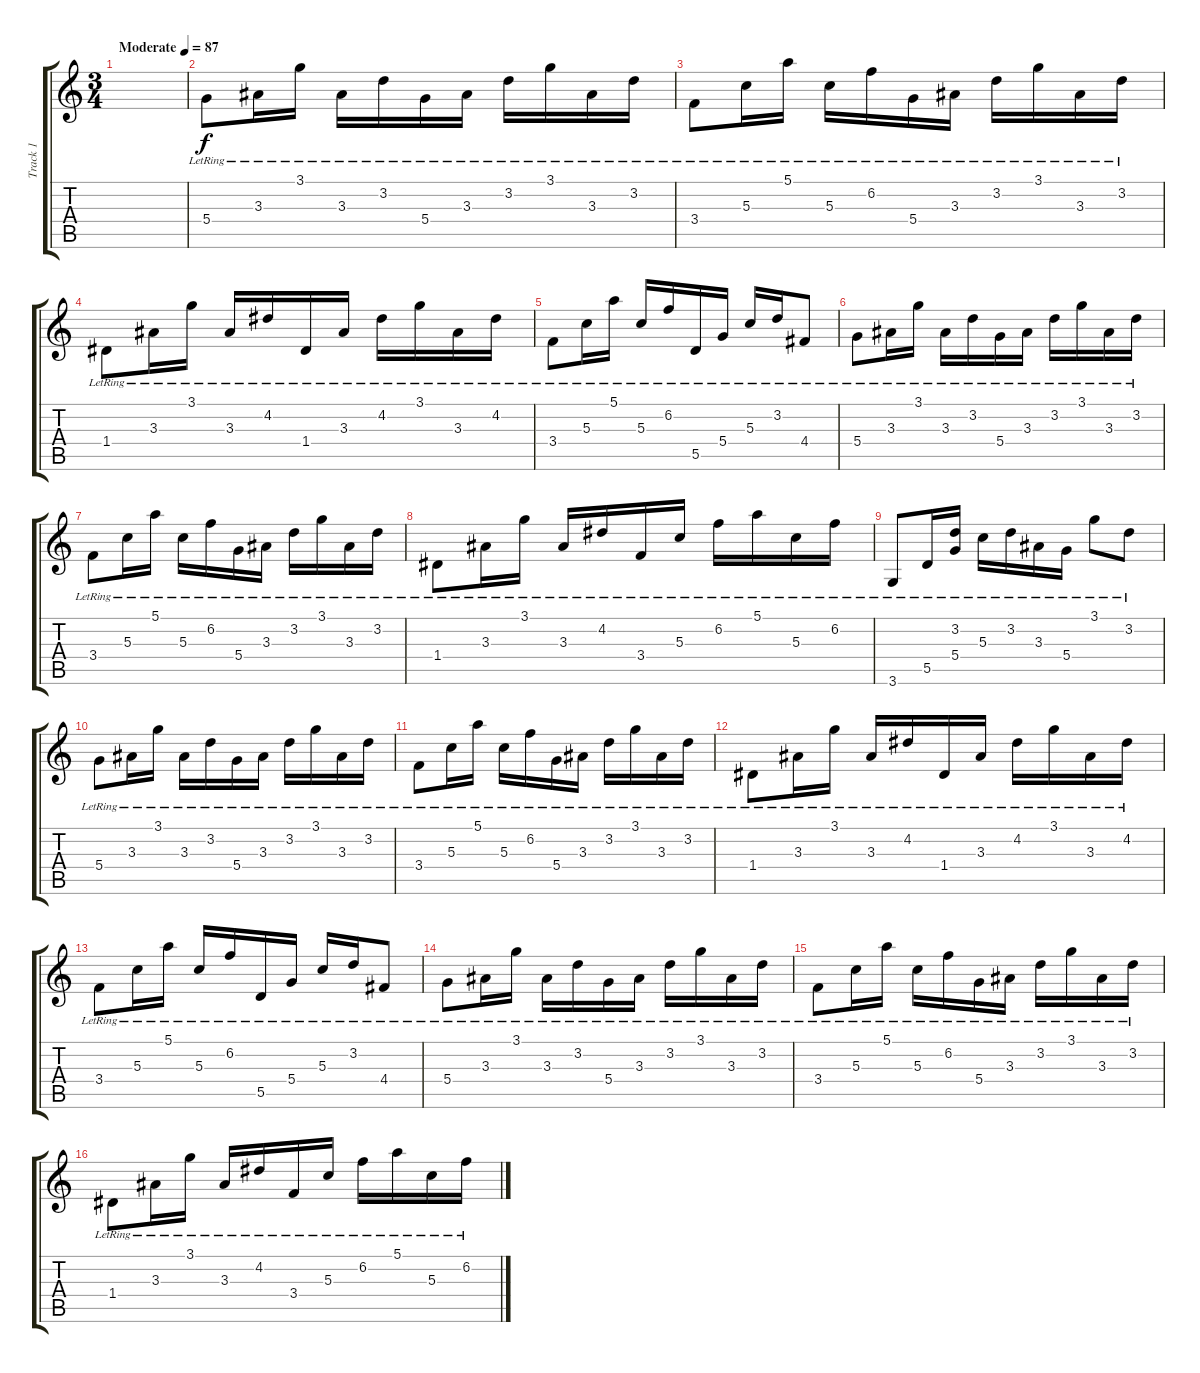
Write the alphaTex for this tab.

\track ("Track 1" "Track 1") {instrument acousticguitarnylon}
\staff {score tabs}
\tuning (E4 B3 G3 D3 A2 E2) {hide}
\ts (3 4)
\tempo (87 "Moderate")
\clef g2
\ks c
|
5.4{lr}.8 3.3{lr}.16 3.1{lr}.16 3.3{lr}.16 3.2{lr}.16 5.4{lr}.16 3.3{lr}.16 3.2{lr}.16 3.1{lr}.16 3.3{lr}.16 3.2{lr}.16 |
3.4{lr}.8 5.3{lr}.16 5.1{lr}.16 5.3{lr}.16 6.2{lr}.16 5.4{lr}.16 3.3{lr}.16 3.2{lr}.16 3.1{lr}.16 3.3{lr}.16 3.2{lr}.16 |
1.4{lr}.8 3.3{lr}.16 3.1{lr}.16 3.3{lr}.16 4.2{lr}.16 1.4{lr}.16 3.3{lr}.16 4.2{lr}.16 3.1{lr}.16 3.3{lr}.16 4.2{lr}.16 |
3.4{lr}.8 5.3{lr}.16 5.1{lr}.16 5.3{lr}.16 6.2{lr}.16 5.5{lr}.16 5.4{lr}.16 5.3{lr}.16 3.2{lr}.16 4.4{lr}.8 |
5.4{lr}.8 3.3{lr}.16 3.1{lr}.16 3.3{lr}.16 3.2{lr}.16 5.4{lr}.16 3.3{lr}.16 3.2{lr}.16 3.1{lr}.16 3.3{lr}.16 3.2{lr}.16 |
3.4{lr}.8 5.3{lr}.16 5.1{lr}.16 5.3{lr}.16 6.2{lr}.16 5.4{lr}.16 3.3{lr}.16 3.2{lr}.16 3.1{lr}.16 3.3{lr}.16 3.2{lr}.16 |
1.4{lr}.8 3.3{lr}.16 3.1{lr}.16 3.3{lr}.16 4.2{lr}.16 3.4{lr}.16 5.3{lr}.16 6.2{lr}.16 5.1{lr}.16 5.3{lr}.16 6.2{lr}.16 |
3.6{lr}.8 5.5{lr}.16 (3.2{lr} 5.4{lr}).16 5.3{lr}.16 3.2{lr}.16 3.3{lr}.16 5.4{lr}.16 3.1{lr}.8 3.2{lr}.8 |
5.4{lr}.8 3.3{lr}.16 3.1{lr}.16 3.3{lr}.16 3.2{lr}.16 5.4{lr}.16 3.3{lr}.16 3.2{lr}.16 3.1{lr}.16 3.3{lr}.16 3.2{lr}.16 |
3.4{lr}.8 5.3{lr}.16 5.1{lr}.16 5.3{lr}.16 6.2{lr}.16 5.4{lr}.16 3.3{lr}.16 3.2{lr}.16 3.1{lr}.16 3.3{lr}.16 3.2{lr}.16 |
1.4{lr}.8 3.3{lr}.16 3.1{lr}.16 3.3{lr}.16 4.2{lr}.16 1.4{lr}.16 3.3{lr}.16 4.2{lr}.16 3.1{lr}.16 3.3{lr}.16 4.2{lr}.16 |
3.4{lr}.8 5.3{lr}.16 5.1{lr}.16 5.3{lr}.16 6.2{lr}.16 5.5{lr}.16 5.4{lr}.16 5.3{lr}.16 3.2{lr}.16 4.4{lr}.8 |
5.4{lr}.8 3.3{lr}.16 3.1{lr}.16 3.3{lr}.16 3.2{lr}.16 5.4{lr}.16 3.3{lr}.16 3.2{lr}.16 3.1{lr}.16 3.3{lr}.16 3.2{lr}.16 |
3.4{lr}.8 5.3{lr}.16 5.1{lr}.16 5.3{lr}.16 6.2{lr}.16 5.4{lr}.16 3.3{lr}.16 3.2{lr}.16 3.1{lr}.16 3.3{lr}.16 3.2{lr}.16 |
1.4{lr}.8 3.3{lr}.16 3.1{lr}.16 3.3{lr}.16 4.2{lr}.16 3.4{lr}.16 5.3{lr}.16 6.2{lr}.16 5.1{lr}.16 5.3{lr}.16 6.2{lr}.16
